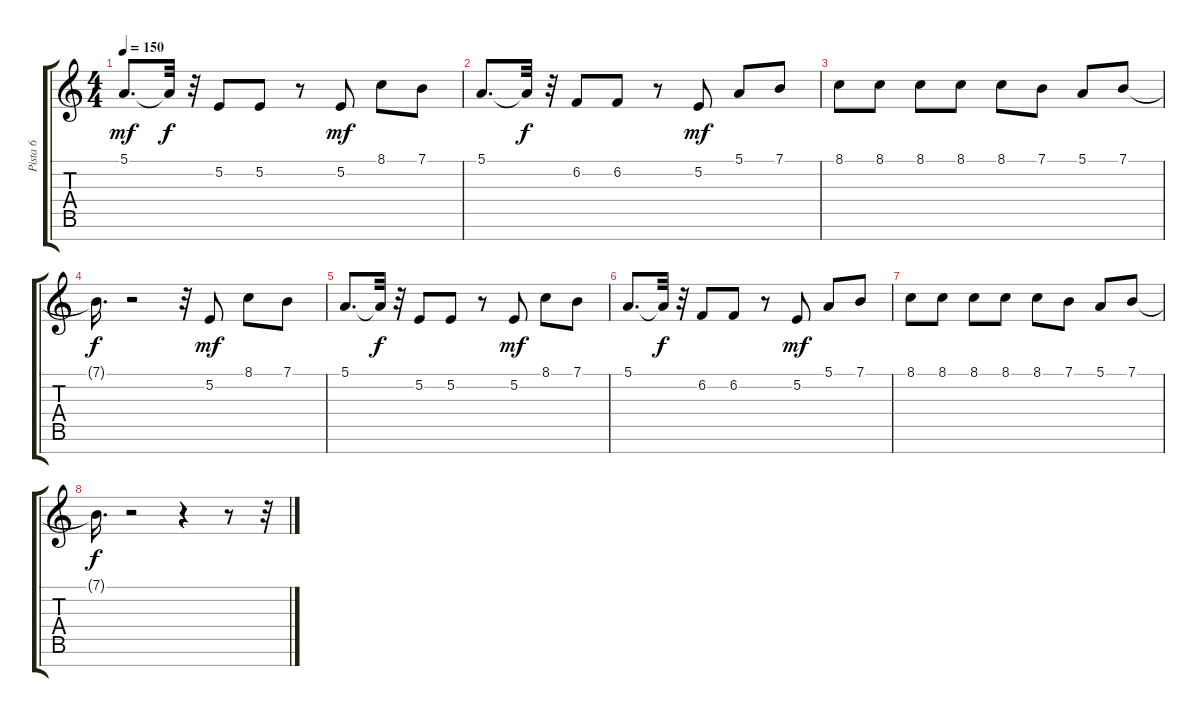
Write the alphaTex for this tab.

\track ("Pista 6" "Pista 6") {instrument panflute}
\staff {score tabs}
\tuning (E4 B3 G3 D3 A2 E2 B1) {hide}
\ts (4 4)
\tempo 150
\clef g2
\ks c
5.1.8{d dy mf} 5.1{t}.32{dy f} r.32 5.2.8 5.2.8 r.8 5.2.8{dy mf} 8.1.8 7.1.8 |
5.1.8{d} 5.1{t}.32{dy f} r.32 6.2.8 6.2.8 r.8 5.2.8{dy mf} 5.1.8 7.1.8 |
8.1.8 8.1.8 8.1.8 8.1.8 8.1.8 7.1.8 5.1.8 7.1.8 |
7.1{t}.16{d dy f} r.2 r.32 5.2.8{dy mf} 8.1.8 7.1.8 |
5.1.8{d} 5.1{t}.32{dy f} r.32 5.2.8 5.2.8 r.8 5.2.8{dy mf} 8.1.8 7.1.8 |
5.1.8{d} 5.1{t}.32{dy f} r.32 6.2.8 6.2.8 r.8 5.2.8{dy mf} 5.1.8 7.1.8 |
8.1.8 8.1.8 8.1.8 8.1.8 8.1.8 7.1.8 5.1.8 7.1.8 |
7.1{t}.16{d dy f} r.2 r.4 r.8 r.32
